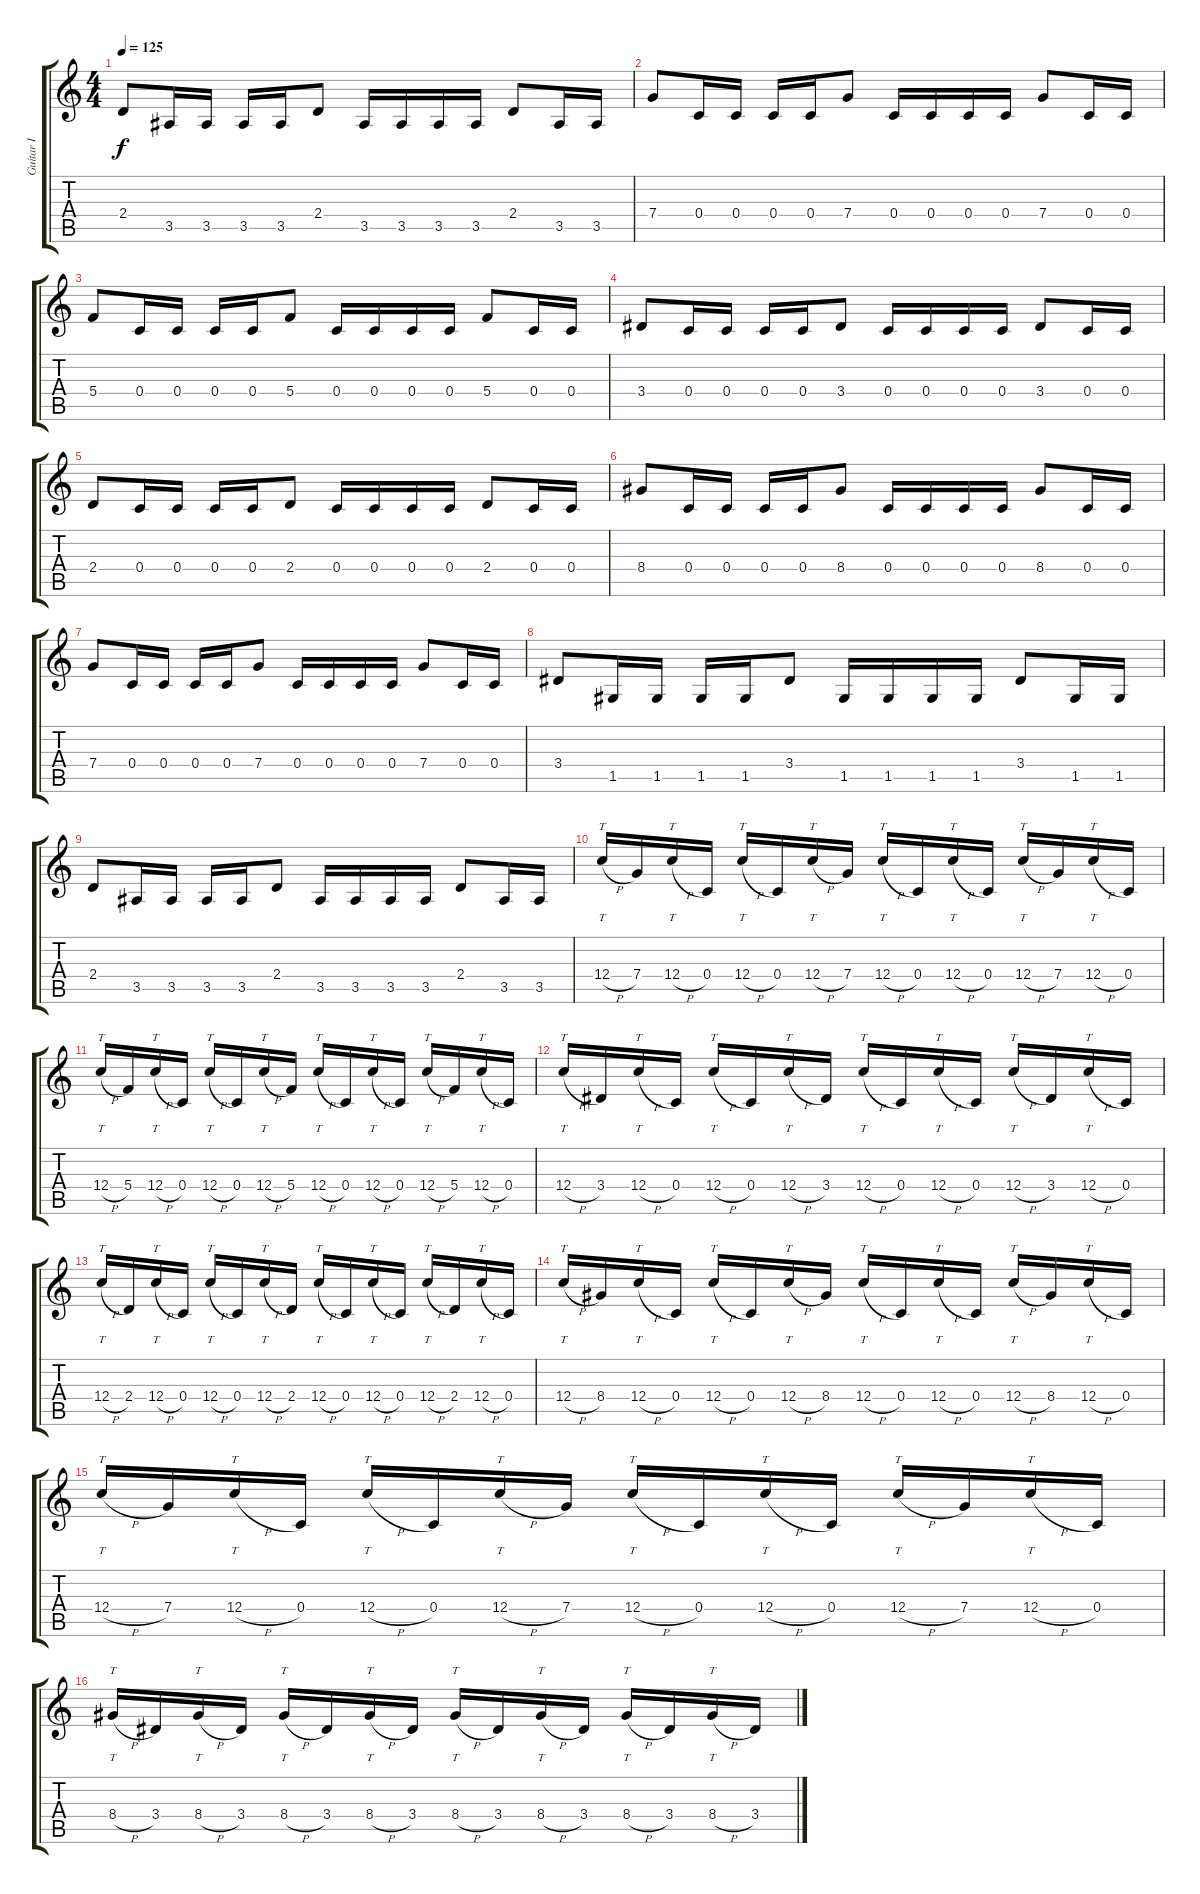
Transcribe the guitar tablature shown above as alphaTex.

\track ("Guitar I" "Guitar I") {mute instrument distortionguitar}
\staff {score tabs}
\tuning (D4 A3 F3 C3 G2 C2) {hide}
\ts (4 4)
\tempo 125
\clef g2
\ks c
2.4.8{dy f} 3.5.16 3.5.16 3.5.16 3.5.16 2.4.8 3.5.16 3.5.16 3.5.16 3.5.16 2.4.8 3.5.16 3.5.16 |
7.4.8 0.4.16 0.4.16 0.4.16 0.4.16 7.4.8 0.4.16 0.4.16 0.4.16 0.4.16 7.4.8 0.4.16 0.4.16 |
5.4.8 0.4.16 0.4.16 0.4.16 0.4.16 5.4.8 0.4.16 0.4.16 0.4.16 0.4.16 5.4.8 0.4.16 0.4.16 |
3.4.8 0.4.16 0.4.16 0.4.16 0.4.16 3.4.8 0.4.16 0.4.16 0.4.16 0.4.16 3.4.8 0.4.16 0.4.16 |
2.4.8 0.4.16 0.4.16 0.4.16 0.4.16 2.4.8 0.4.16 0.4.16 0.4.16 0.4.16 2.4.8 0.4.16 0.4.16 |
8.4.8 0.4.16 0.4.16 0.4.16 0.4.16 8.4.8 0.4.16 0.4.16 0.4.16 0.4.16 8.4.8 0.4.16 0.4.16 |
7.4.8 0.4.16 0.4.16 0.4.16 0.4.16 7.4.8 0.4.16 0.4.16 0.4.16 0.4.16 7.4.8 0.4.16 0.4.16 |
3.4.8 1.5.16 1.5.16 1.5.16 1.5.16 3.4.8 1.5.16 1.5.16 1.5.16 1.5.16 3.4.8 1.5.16 1.5.16 |
2.4.8 3.5.16 3.5.16 3.5.16 3.5.16 2.4.8 3.5.16 3.5.16 3.5.16 3.5.16 2.4.8 3.5.16 3.5.16 |
12.4{h}.16{tt} 7.4.16 12.4{h}.16{tt} 0.4.16 12.4{h}.16{tt} 0.4.16 12.4{h}.16{tt} 7.4.16 12.4{h}.16{tt} 0.4.16 12.4{h}.16{tt} 0.4.16 12.4{h}.16{tt} 7.4.16 12.4{h}.16{tt} 0.4.16 |
12.4{h}.16{tt} 5.4.16 12.4{h}.16{tt} 0.4.16 12.4{h}.16{tt} 0.4.16 12.4{h}.16{tt} 5.4.16 12.4{h}.16{tt} 0.4.16 12.4{h}.16{tt} 0.4.16 12.4{h}.16{tt} 5.4.16 12.4{h}.16{tt} 0.4.16 |
12.4{h}.16{tt} 3.4.16 12.4{h}.16{tt} 0.4.16 12.4{h}.16{tt} 0.4.16 12.4{h}.16{tt} 3.4.16 12.4{h}.16{tt} 0.4.16 12.4{h}.16{tt} 0.4.16 12.4{h}.16{tt} 3.4.16 12.4{h}.16{tt} 0.4.16 |
12.4{h}.16{tt} 2.4.16 12.4{h}.16{tt} 0.4.16 12.4{h}.16{tt} 0.4.16 12.4{h}.16{tt} 2.4.16 12.4{h}.16{tt} 0.4.16 12.4{h}.16{tt} 0.4.16 12.4{h}.16{tt} 2.4.16 12.4{h}.16{tt} 0.4.16 |
12.4{h}.16{tt} 8.4.16 12.4{h}.16{tt} 0.4.16 12.4{h}.16{tt} 0.4.16 12.4{h}.16{tt} 8.4.16 12.4{h}.16{tt} 0.4.16 12.4{h}.16{tt} 0.4.16 12.4{h}.16{tt} 8.4.16 12.4{h}.16{tt} 0.4.16 |
12.4{h}.16{tt} 7.4.16 12.4{h}.16{tt} 0.4.16 12.4{h}.16{tt} 0.4.16 12.4{h}.16{tt} 7.4.16 12.4{h}.16{tt} 0.4.16 12.4{h}.16{tt} 0.4.16 12.4{h}.16{tt} 7.4.16 12.4{h}.16{tt} 0.4.16 |
8.4{h}.16{tt} 3.4.16 8.4{h}.16{tt} 3.4.16 8.4{h}.16{tt} 3.4.16 8.4{h}.16{tt} 3.4.16 8.4{h}.16{tt} 3.4.16 8.4{h}.16{tt} 3.4.16 8.4{h}.16{tt} 3.4.16 8.4{h}.16{tt} 3.4.16
